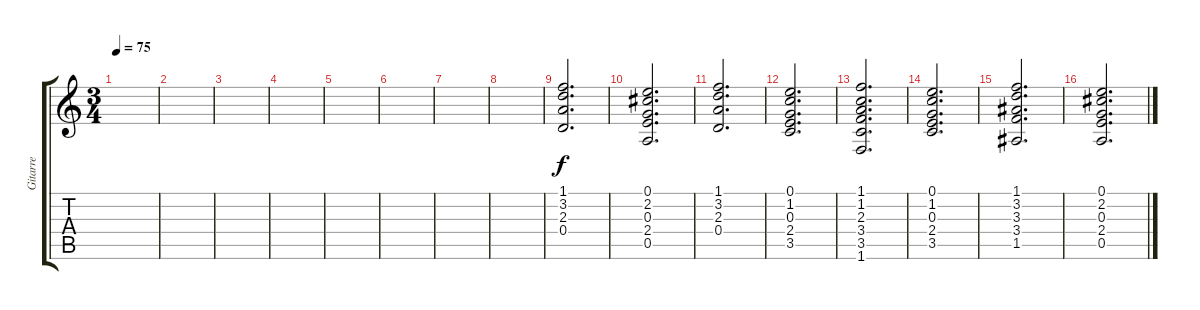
\track ("Gitarre" "Gitarre") {instrument acousticguitarnylon}
\staff {score tabs}
\tuning (E4 B3 G3 D3 A2 E2) {hide}
\ts (3 4)
\tempo 75
\clef g2
\ks c
|
|
|
|
|
|
|
|
(1.1 3.2 2.3 0.4).2{d} |
(0.1 2.2 0.3 2.4 0.5).2{d} |
(1.1 3.2 2.3 0.4).2{d} |
(0.1 1.2 0.3 2.4 3.5).2{d} |
(1.1 1.2 2.3 3.4 3.5 1.6).2{d} |
(0.1 1.2 0.3 2.4 3.5).2{d} |
(1.1 3.2 3.3 3.4 1.5).2{d} |
(0.1 2.2 0.3 2.4 0.5).2{d}
